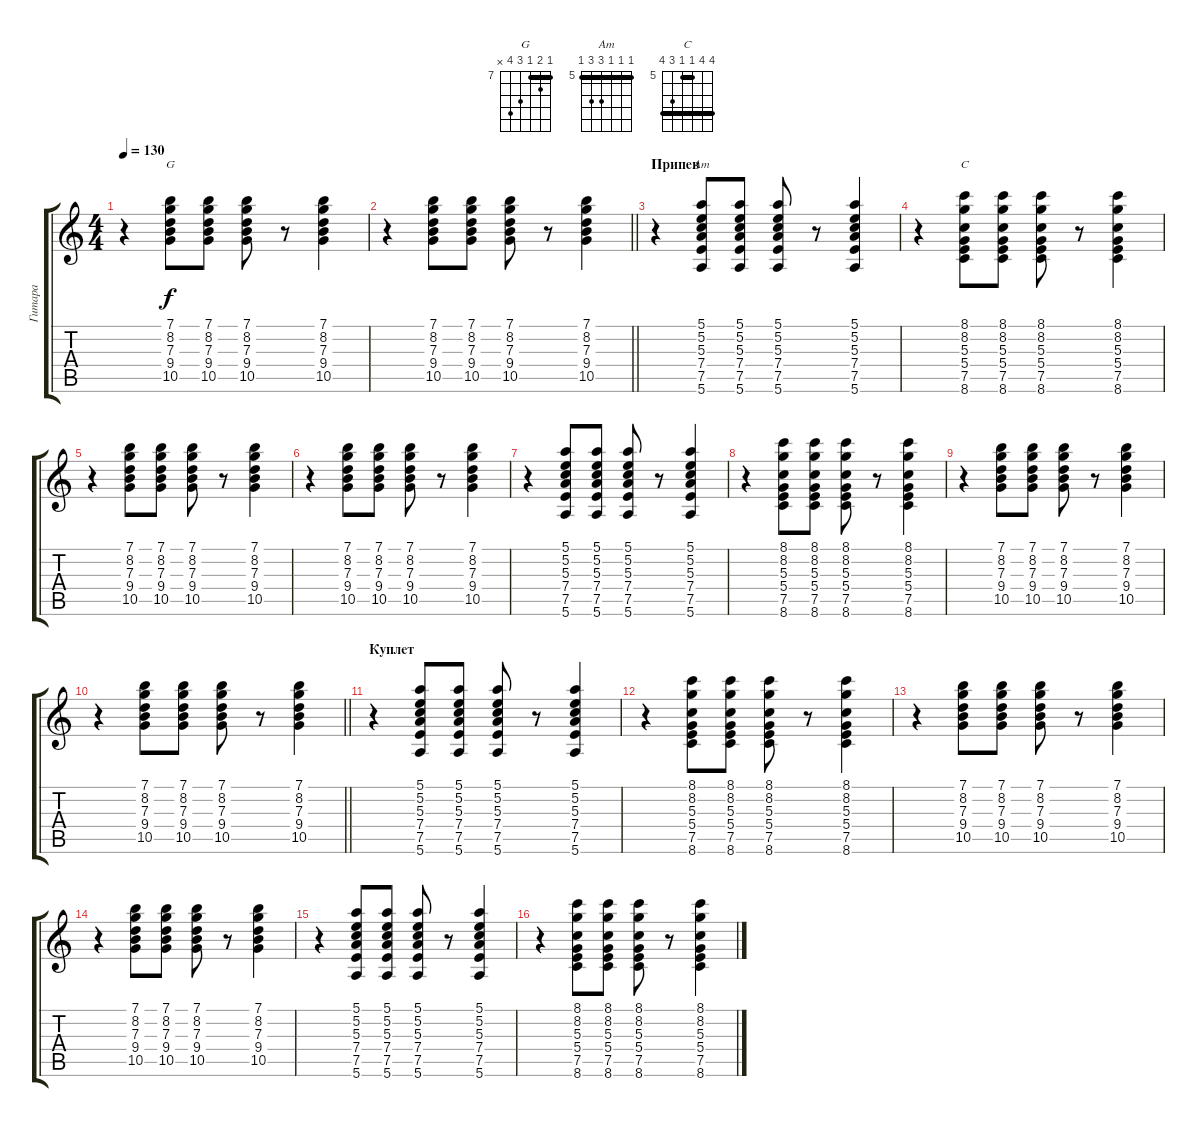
\track ("Гитара" "Гитара") {instrument acousticguitarsteel}
\staff {score tabs}
\tuning (E4 B3 G3 D3 A2 E2) {hide}
\chord ("G" 7 8 7 9 10 x) {firstfret 7 barre 7}
\chord ("Am" 5 5 5 7 7 5) {firstfret 5 barre 5}
\chord ("C" 8 8 5 5 7 8) {firstfret 5 barre (5 8)}
\ts (4 4)
\tempo 130
\clef g2
\ks c
r.4{dy f} (7.1 8.2 7.3 9.4 10.5).8{ch "G"} (7.1 8.2 7.3 9.4 10.5).8 (7.1 8.2 7.3 9.4 10.5).8 r.8 (7.1 8.2 7.3 9.4 10.5).4 |
\barLineRight lightlight
r.4 (7.1 8.2 7.3 9.4 10.5).8 (7.1 8.2 7.3 9.4 10.5).8 (7.1 8.2 7.3 9.4 10.5).8 r.8 (7.1 8.2 7.3 9.4 10.5).4 |
\section ("" "Припев")
r.4 (5.1 5.2 5.3 7.4 7.5 5.6).8{ch "Am"} (5.1 5.2 5.3 7.4 7.5 5.6).8 (5.1 5.2 5.3 7.4 7.5 5.6).8 r.8 (5.1 5.2 5.3 7.4 7.5 5.6).4 |
r.4 (8.1 8.2 5.3 5.4 7.5 8.6).8{ch "C"} (8.1 8.2 5.3 5.4 7.5 8.6).8 (8.1 8.2 5.3 5.4 7.5 8.6).8 r.8 (8.1 8.2 5.3 5.4 7.5 8.6).4 |
r.4 (7.1 8.2 7.3 9.4 10.5).8 (7.1 8.2 7.3 9.4 10.5).8 (7.1 8.2 7.3 9.4 10.5).8 r.8 (7.1 8.2 7.3 9.4 10.5).4 |
r.4 (7.1 8.2 7.3 9.4 10.5).8 (7.1 8.2 7.3 9.4 10.5).8 (7.1 8.2 7.3 9.4 10.5).8 r.8 (7.1 8.2 7.3 9.4 10.5).4 |
r.4 (5.1 5.2 5.3 7.4 7.5 5.6).8 (5.1 5.2 5.3 7.4 7.5 5.6).8 (5.1 5.2 5.3 7.4 7.5 5.6).8 r.8 (5.1 5.2 5.3 7.4 7.5 5.6).4 |
r.4 (8.1 8.2 5.3 5.4 7.5 8.6).8 (8.1 8.2 5.3 5.4 7.5 8.6).8 (8.1 8.2 5.3 5.4 7.5 8.6).8 r.8 (8.1 8.2 5.3 5.4 7.5 8.6).4 |
r.4 (7.1 8.2 7.3 9.4 10.5).8 (7.1 8.2 7.3 9.4 10.5).8 (7.1 8.2 7.3 9.4 10.5).8 r.8 (7.1 8.2 7.3 9.4 10.5).4 |
\barLineRight lightlight
r.4 (7.1 8.2 7.3 9.4 10.5).8 (7.1 8.2 7.3 9.4 10.5).8 (7.1 8.2 7.3 9.4 10.5).8 r.8 (7.1 8.2 7.3 9.4 10.5).4 |
\section ("" "Куплет")
r.4 (5.1 5.2 5.3 7.4 7.5 5.6).8 (5.1 5.2 5.3 7.4 7.5 5.6).8 (5.1 5.2 5.3 7.4 7.5 5.6).8 r.8 (5.1 5.2 5.3 7.4 7.5 5.6).4 |
r.4 (8.1 8.2 5.3 5.4 7.5 8.6).8 (8.1 8.2 5.3 5.4 7.5 8.6).8 (8.1 8.2 5.3 5.4 7.5 8.6).8 r.8 (8.1 8.2 5.3 5.4 7.5 8.6).4 |
r.4 (7.1 8.2 7.3 9.4 10.5).8 (7.1 8.2 7.3 9.4 10.5).8 (7.1 8.2 7.3 9.4 10.5).8 r.8 (7.1 8.2 7.3 9.4 10.5).4 |
r.4 (7.1 8.2 7.3 9.4 10.5).8 (7.1 8.2 7.3 9.4 10.5).8 (7.1 8.2 7.3 9.4 10.5).8 r.8 (7.1 8.2 7.3 9.4 10.5).4 |
r.4 (5.1 5.2 5.3 7.4 7.5 5.6).8 (5.1 5.2 5.3 7.4 7.5 5.6).8 (5.1 5.2 5.3 7.4 7.5 5.6).8 r.8 (5.1 5.2 5.3 7.4 7.5 5.6).4 |
r.4 (8.1 8.2 5.3 5.4 7.5 8.6).8 (8.1 8.2 5.3 5.4 7.5 8.6).8 (8.1 8.2 5.3 5.4 7.5 8.6).8 r.8 (8.1 8.2 5.3 5.4 7.5 8.6).4
